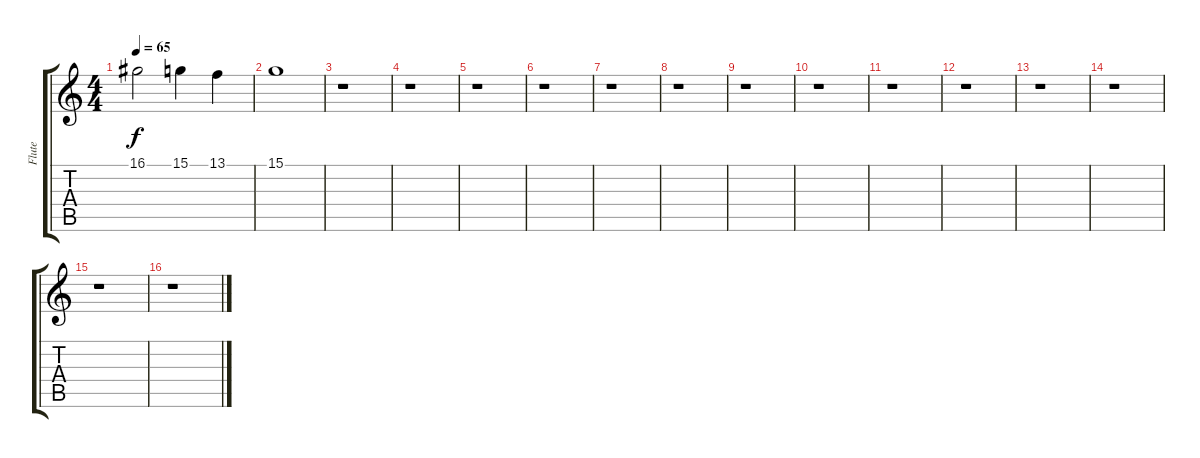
\track ("Flute" "Flute") {instrument flute}
\staff {score tabs}
\tuning (E4 B3 G3 D3 A2 E2) {hide}
\ts (4 4)
\tempo 65
\clef g2
\ks c
16.1.2{dy f} 15.1.4 13.1.4 |
15.1.1 |
r.1 |
r.1 |
r.1 |
r.1 |
r.1 |
r.1 |
r.1 |
r.1 |
r.1 |
r.1 |
r.1 |
r.1 |
r.1 |
r.1
